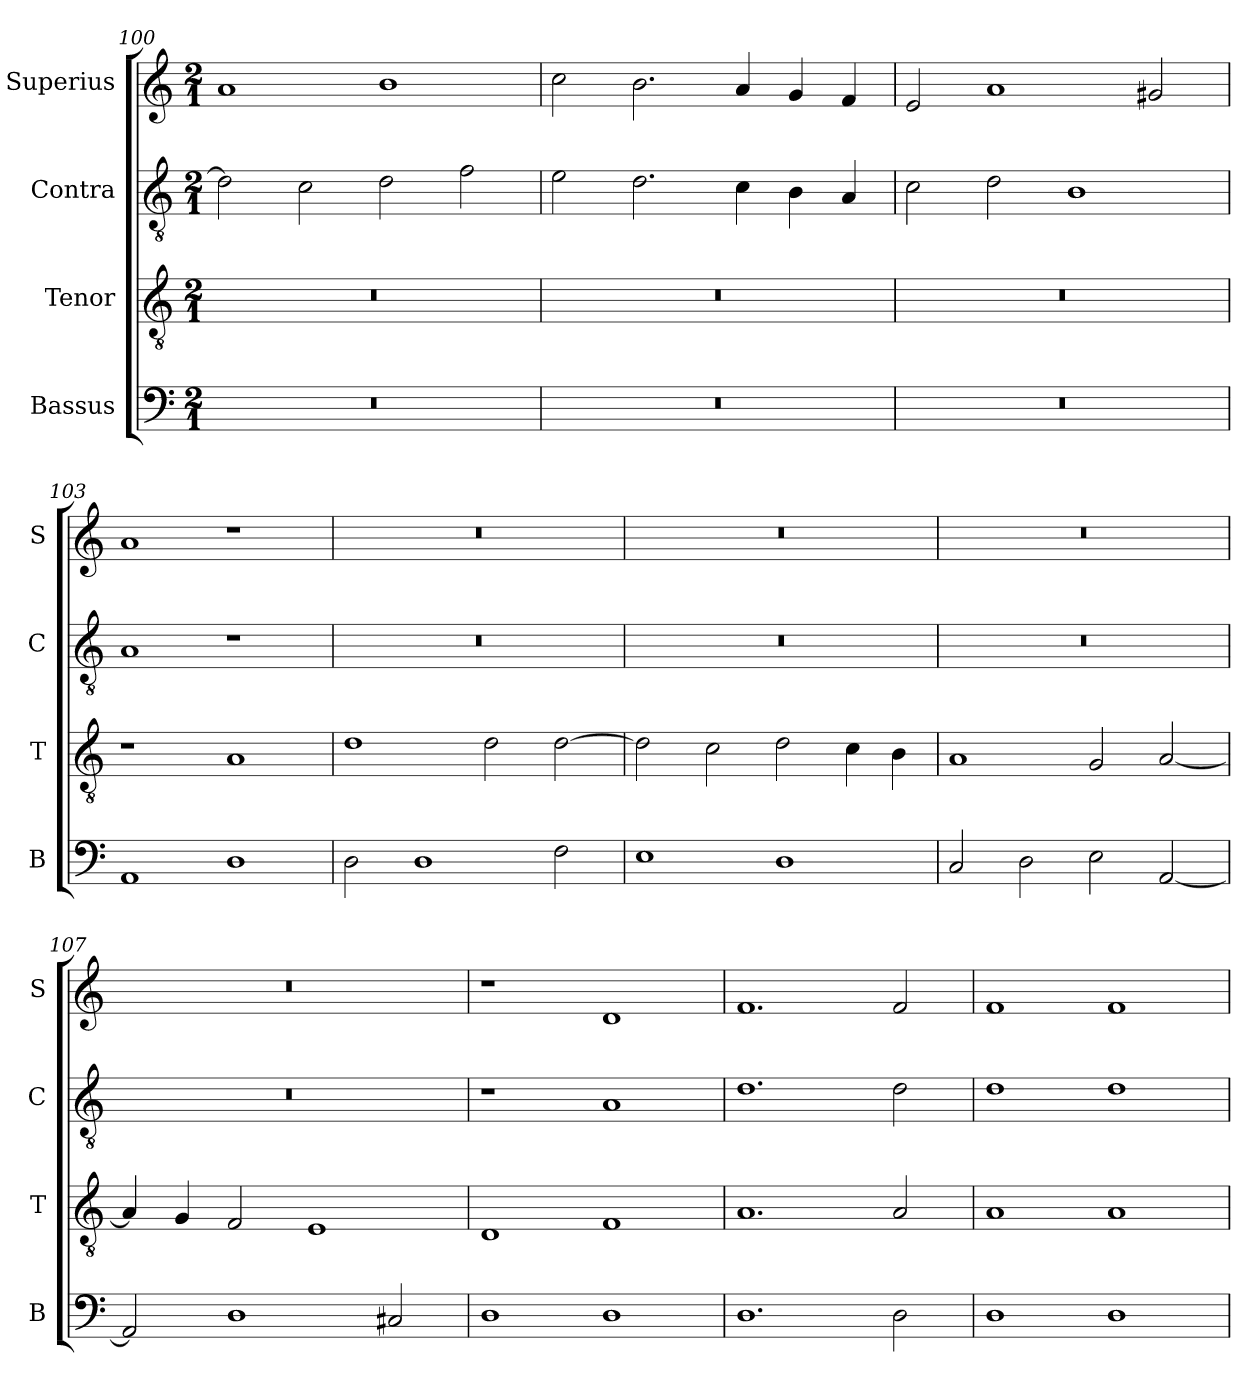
**kern	**kern	**kern	**kern
*part4	*part3	*part2	*part1
*staff4	*staff3	*staff2	*staff1
*I"Bassus	*I"Tenor	*I"Contra	*I"Superius
*I'B	*I'T	*I'C	*I'S
*clefF4	*clefGv2	*clefGv2	*clefG2
*k[]	*k[]	*k[]	*k[]
*M2/1	*M2/1	*M2/1	*M2/1
=100	=100	=100	=100
0r	0r	2d\]	1a
.	.	2c\	.
.	.	2d\	1b
.	.	2f\	.
=101	=101	=101	=101
0r	0r	2e\	2cc\
.	.	2.d\	2.b\
.	.	4c\	4a/
.	.	4B\	4g/
.	.	4A/	4f/
=102	=102	=102	=102
0r	0r	2c\	2e/
.	.	2d\	1a
.	.	1B	.
.	.	.	2g#X/
=103	=103	=103	=103
1AA	1r	1A	1a
1D	1A	1r	1r
=104	=104	=104	=104
2D\	1d	0r	0r
1D	.	.	.
.	2d\	.	.
2F\	[2d\	.	.
=105	=105	=105	=105
1E	2d\]	0r	0r
.	2c\	.	.
1D	2d\	.	.
.	4c\	.	.
.	4B\	.	.
=106	=106	=106	=106
2C/	1A	0r	0r
2D\	.	.	.
2E\	2G/	.	.
[2AA/	[2A/	.	.
=107	=107	=107	=107
2AA/]	4A/]	0r	0r
.	4G/	.	.
1D	2F/	.	.
.	1E	.	.
2C#X/	.	.	.
=108	=108	=108	=108
1D	1D	1r	1r
1D	1F	1A	1d
=109	=109	=109	=109
1.D	1.A	1.d	1.f
2D\	2A/	2d\	2f/
=110	=110	=110	=110
1D	1A	1d	1f
1D	1A	1d	1f
=	=	=	=
*-	*-	*-	*-
